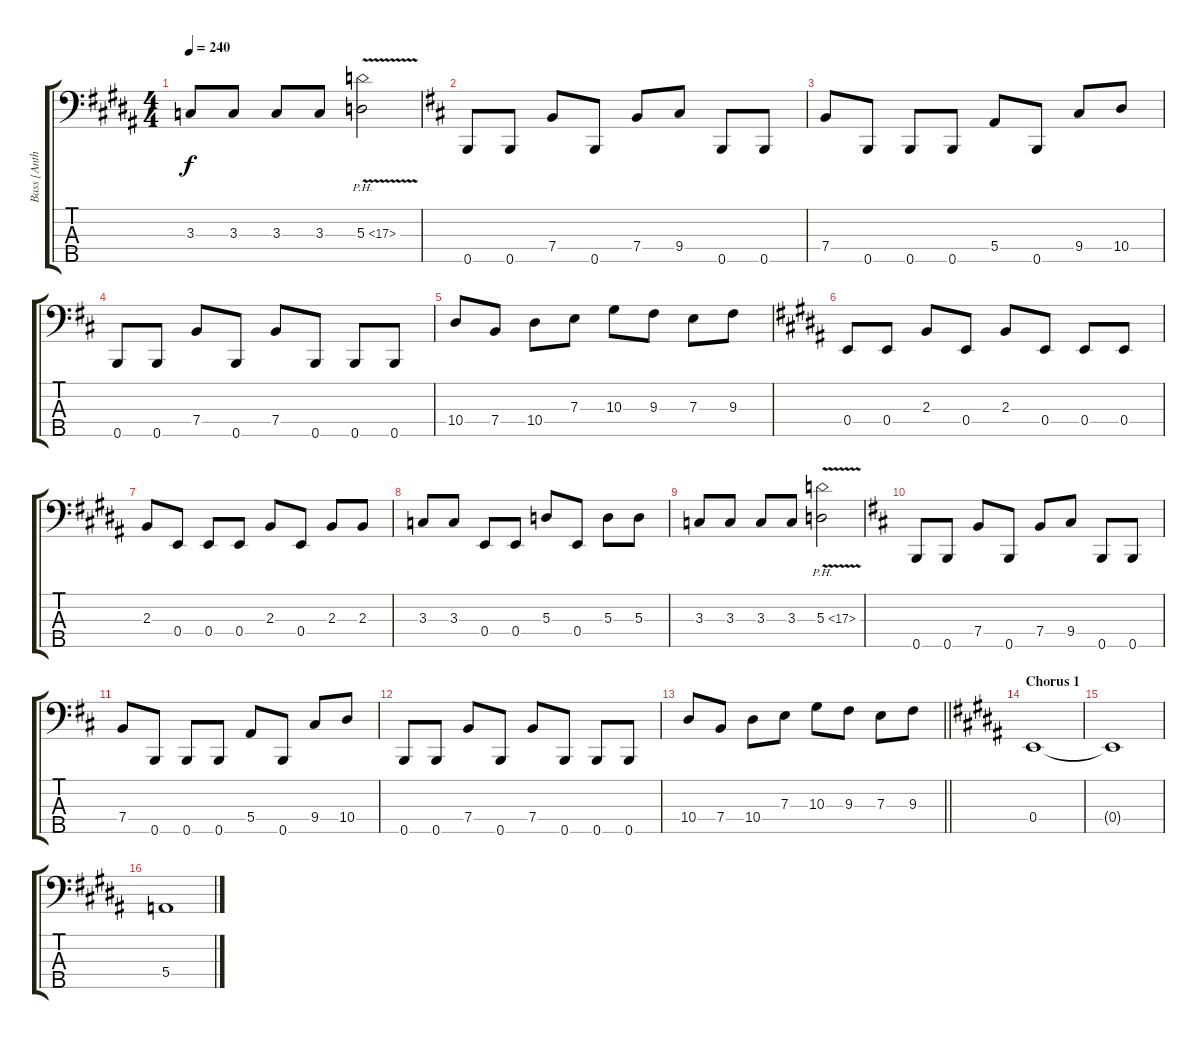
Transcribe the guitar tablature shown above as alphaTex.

\track ("Bass [Anthony Ridout]" "Bass [Anth") {instrument electricbasspick}
\staff {score tabs}
\tuning (G2 D2 A1 E1 B0) {hide}
\ts (4 4)
\tempo 240
\clef f4
\ks b
3.3.8{dy f} 3.3.8 3.3.8 3.3.8 5.3{ph 12 v}.2 |
\ks bminor
0.5.8 0.5.8 7.4.8 0.5.8 7.4.8 9.4.8 0.5.8 0.5.8 |
7.4.8 0.5.8 0.5.8 0.5.8 5.4.8 0.5.8 9.4.8 10.4.8 |
0.5.8 0.5.8 7.4.8 0.5.8 7.4.8 0.5.8 0.5.8 0.5.8 |
10.4.8 7.4.8 10.4.8 7.3.8 10.3.8 9.3.8 7.3.8 9.3.8 |
\ks b
0.4.8 0.4.8 2.3.8 0.4.8 2.3.8 0.4.8 0.4.8 0.4.8 |
2.3.8 0.4.8 0.4.8 0.4.8 2.3.8 0.4.8 2.3.8 2.3.8 |
3.3.8 3.3.8 0.4.8 0.4.8 5.3.8 0.4.8 5.3.8 5.3.8 |
3.3.8 3.3.8 3.3.8 3.3.8 5.3{ph 12 v}.2 |
\ks bminor
0.5.8 0.5.8 7.4.8 0.5.8 7.4.8 9.4.8 0.5.8 0.5.8 |
7.4.8 0.5.8 0.5.8 0.5.8 5.4.8 0.5.8 9.4.8 10.4.8 |
0.5.8 0.5.8 7.4.8 0.5.8 7.4.8 0.5.8 0.5.8 0.5.8 |
\barLineRight lightlight
10.4.8 7.4.8 10.4.8 7.3.8 10.3.8 9.3.8 7.3.8 9.3.8 |
\section ("" "Chorus 1")
\ks b
0.4.1 |
0.4{t}.1 |
5.4.1
